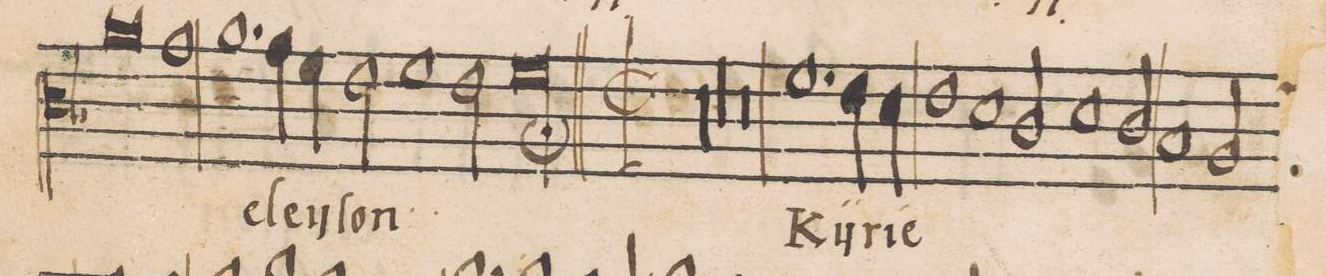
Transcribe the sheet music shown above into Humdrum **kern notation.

**kern	**text
*I"CANTVS	*
*clefC3	*
*k[b-]	*
*met(C|)	*
*M2/1	*
0a\	.
=51-	=51-
1g\	.
1.a\	.
=52-	=52-
4g\	ele
4f\	-y-
2e\	-ſon.
1f\	.
=53-	=53-
2e\	.
00f\;<	.
=54-	=54-
=55-	=55-
=56||	=56||
*M2/1	*
*met(C|)	*
00r	.
=57-	=57-
=58-	=58-
00r	.
=59-	=59-
=60-	=60-
0r	.
=61-	=61-
1.f\	Kÿ-
4e\	-ri-
4d\	-e
=62-	=62-
1e\	.
1d\	.
=63-	=63-
2c/	.
1d\	.
2c/	.
=64-	=64-
1B-/	.
*custos:f	*
2A/	.
*-	*-
